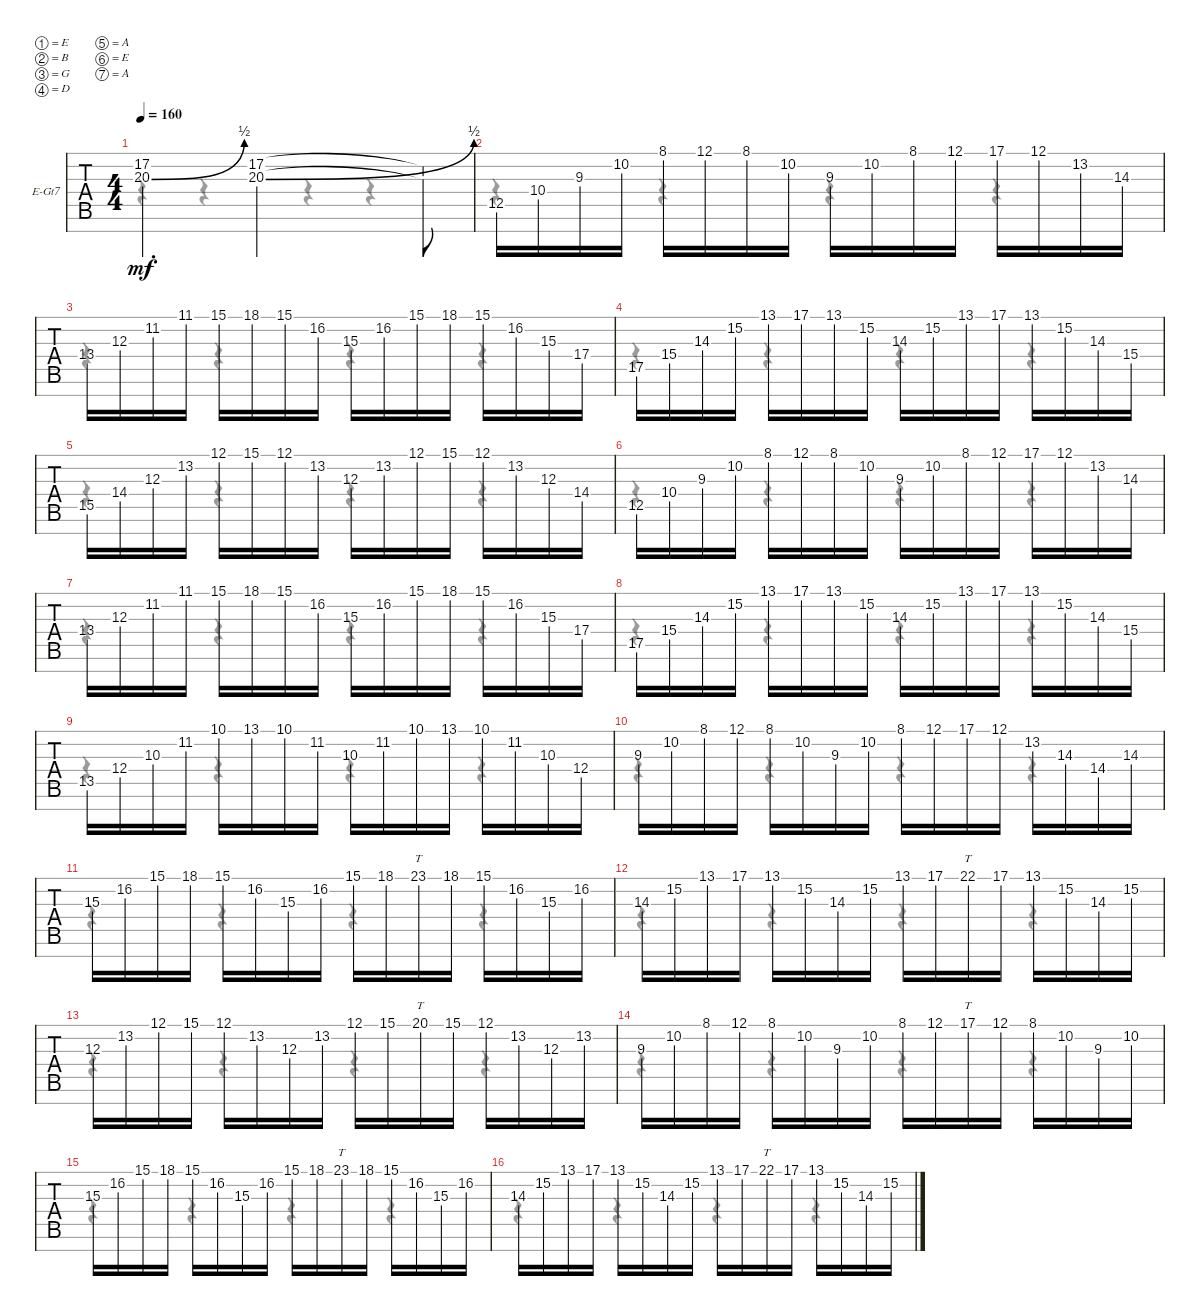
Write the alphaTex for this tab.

\bracketExtendMode groupsimilarinstruments
\firstSystemTrackNameOrientation horizontal
\otherSystemsTrackNameOrientation horizontal
\track ("Lead" "E-Gt7") {instrument distortionguitar}
\staff {tabs}
\tuning (E4 B3 G3 D3 A2 E2 A1)
\voice
\ts (4 4)
\tempo 160
\clef g2
\ks c
(17.2 20.3{be (bend 0 0 29.4 2)}).4{d dy mf} (17.2 20.3{be (bend 0 0 21.599999999999998 2)}).2 (17.2{t} 20.3{t}).8 |
12.5.16 10.4.16 9.3.16 10.2.16 8.1.16 12.1.16 8.1.16 10.2.16 9.3.16 10.2.16 8.1.16 12.1.16 17.1.16 12.1.16 13.2.16 14.3.16 |
13.4.16 12.3.16 11.2.16 11.1.16 15.1.16 18.1.16 15.1.16 16.2.16 15.3.16 16.2.16 15.1.16 18.1.16 15.1.16 16.2.16 15.3.16 17.4.16 |
17.5.16 15.4.16 14.3.16 15.2.16 13.1.16 17.1.16 13.1.16 15.2.16 14.3.16 15.2.16 13.1.16 17.1.16 13.1.16 15.2.16 14.3.16 15.4.16 |
15.5.16 14.4.16 12.3.16 13.2.16 12.1.16 15.1.16 12.1.16 13.2.16 12.3.16 13.2.16 12.1.16 15.1.16 12.1.16 13.2.16 12.3.16 14.4.16 |
12.5.16 10.4.16 9.3.16 10.2.16 8.1.16 12.1.16 8.1.16 10.2.16 9.3.16 10.2.16 8.1.16 12.1.16 17.1.16 12.1.16 13.2.16 14.3.16 |
13.4.16 12.3.16 11.2.16 11.1.16 15.1.16 18.1.16 15.1.16 16.2.16 15.3.16 16.2.16 15.1.16 18.1.16 15.1.16 16.2.16 15.3.16 17.4.16 |
17.5.16 15.4.16 14.3.16 15.2.16 13.1.16 17.1.16 13.1.16 15.2.16 14.3.16 15.2.16 13.1.16 17.1.16 13.1.16 15.2.16 14.3.16 15.4.16 |
13.5.16 12.4.16 10.3.16 11.2.16 10.1.16 13.1.16 10.1.16 11.2.16 10.3.16 11.2.16 10.1.16 13.1.16 10.1.16 11.2.16 10.3.16 12.4.16 |
9.3.16 10.2.16 8.1.16 12.1.16 8.1.16 10.2.16 9.3.16 10.2.16 8.1.16 12.1.16 17.1.16 12.1.16 13.2.16 14.3.16 14.4.16 14.3.16 |
15.3.16 16.2.16 15.1.16 18.1.16 15.1.16 16.2.16 15.3.16 16.2.16 15.1.16 18.1.16 23.1.16{tt} 18.1.16 15.1.16 16.2.16 15.3.16 16.2.16 |
14.3.16 15.2.16 13.1.16 17.1.16 13.1.16 15.2.16 14.3.16 15.2.16 13.1.16 17.1.16 22.1.16{tt} 17.1.16 13.1.16 15.2.16 14.3.16 15.2.16 |
12.3.16 13.2.16 12.1.16 15.1.16 12.1.16 13.2.16 12.3.16 13.2.16 12.1.16 15.1.16 20.1.16{tt} 15.1.16 12.1.16 13.2.16 12.3.16 13.2.16 |
9.3.16 10.2.16 8.1.16 12.1.16 8.1.16 10.2.16 9.3.16 10.2.16 8.1.16 12.1.16 17.1.16{tt} 12.1.16 8.1.16 10.2.16 9.3.16 10.2.16 |
15.3.16 16.2.16 15.1.16 18.1.16 15.1.16 16.2.16 15.3.16 16.2.16 15.1.16 18.1.16 23.1.16{tt} 18.1.16 15.1.16 16.2.16 15.3.16 16.2.16 |
14.3.16 15.2.16 13.1.16 17.1.16 13.1.16 15.2.16 14.3.16 15.2.16 13.1.16 17.1.16 22.1.16{tt} 17.1.16 13.1.16 15.2.16 14.3.16 15.2.16
\voice
\clef g2
\ottava regular
\simile none
\ks c
r.4{dy mf} r.4 r.4 r.4 |
r.4 r.4 r.4 r.4 |
r.4 r.4 r.4 r.4 |
r.4 r.4 r.4 r.4 |
r.4 r.4 r.4 r.4 |
r.4 r.4 r.4 r.4 |
r.4 r.4 r.4 r.4 |
r.4 r.4 r.4 r.4 |
r.4 r.4 r.4 r.4 |
r.4 r.4 r.4 r.4 |
r.4 r.4 r.4 r.4 |
r.4 r.4 r.4 r.4 |
r.4 r.4 r.4 r.4 |
r.4 r.4 r.4 r.4 |
r.4 r.4 r.4 r.4 |
r.4 r.4 r.4 r.4
